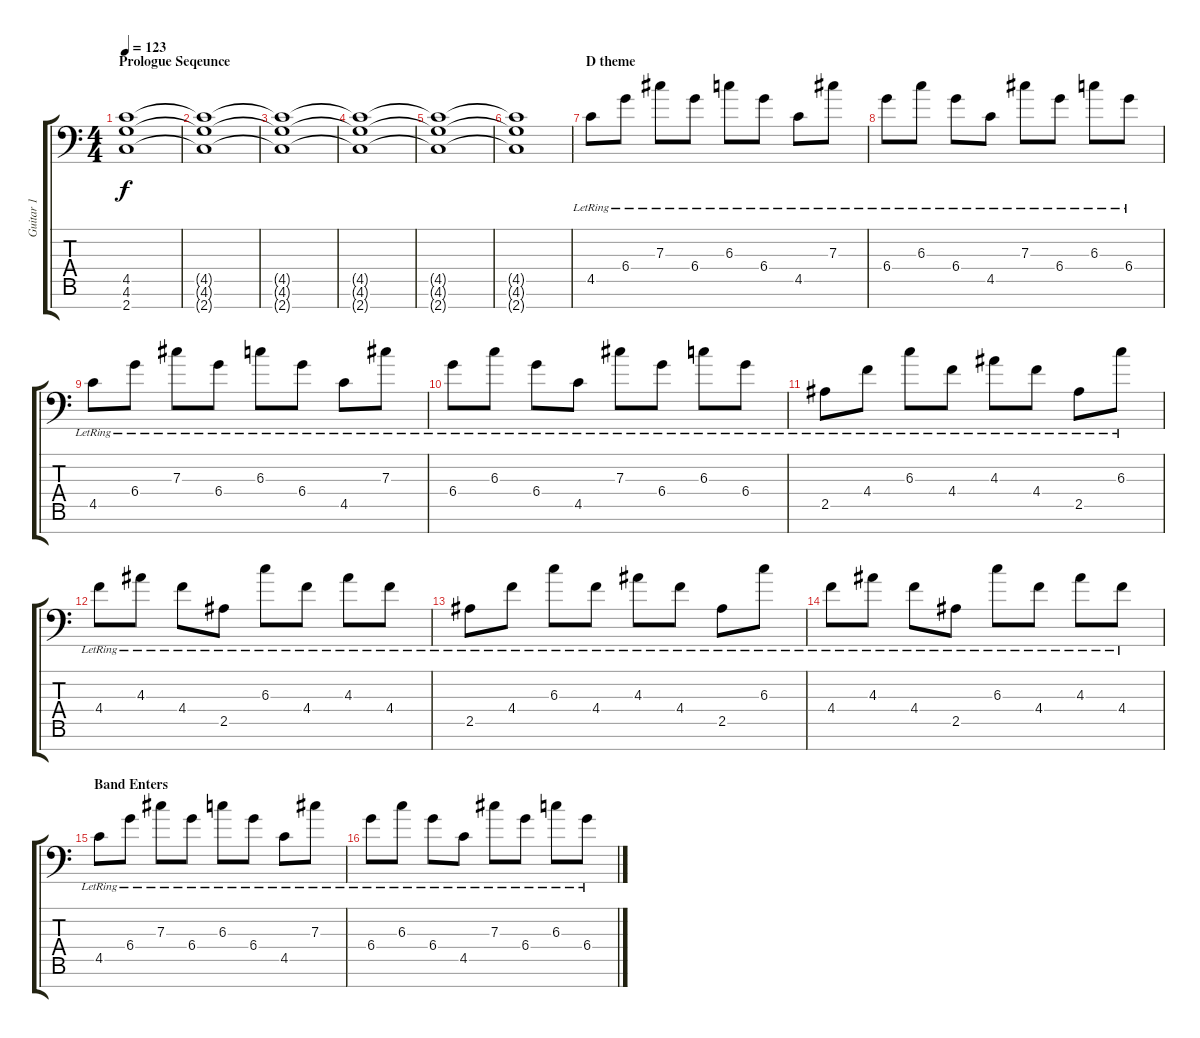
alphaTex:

\track ("Guitar 1" "Guitar 1") {instrument distortionguitar}
\staff {score tabs}
\tuning (Eb4 Bb3 Gb3 Db3 Ab2 Eb2 Bb1) {hide}
\ts (4 4)
\section ("" "Prologue Seqeunce")
\tempo 123
\clef f4
\ks c
(4.5 4.6 2.7).1{dy f} |
(4.5{t} 4.6{t} 2.7{t}).1 |
(4.5{t} 4.6{t} 2.7{t}).1 |
(4.5{t} 4.6{t} 2.7{t}).1 |
(4.5{t} 4.6{t} 2.7{t}).1 |
(4.5{t} 4.6{t} 2.7{t}).1 |
\section ("" "D theme")
4.5{lr}.8{instrument acousticguitarsteel} 6.4{lr}.8 7.3{lr}.8 6.4{lr}.8 6.3{lr}.8 6.4{lr}.8 4.5{lr}.8 7.3{lr}.8 |
6.4{lr}.8 6.3{lr}.8 6.4{lr}.8 4.5{lr}.8 7.3{lr}.8 6.4{lr}.8 6.3{lr}.8 6.4{lr}.8 |
4.5{lr}.8 6.4{lr}.8 7.3{lr}.8 6.4{lr}.8 6.3{lr}.8 6.4{lr}.8 4.5{lr}.8 7.3{lr}.8 |
6.4{lr}.8 6.3{lr}.8 6.4{lr}.8 4.5{lr}.8 7.3{lr}.8 6.4{lr}.8 6.3{lr}.8 6.4{lr}.8 |
2.5{lr}.8 4.4{lr}.8 6.3{lr}.8 4.4{lr}.8 4.3{lr}.8 4.4{lr}.8 2.5{lr}.8 6.3{lr}.8 |
4.4{lr}.8 4.3{lr}.8 4.4{lr}.8 2.5{lr}.8 6.3{lr}.8 4.4{lr}.8 4.3{lr}.8 4.4{lr}.8 |
2.5{lr}.8 4.4{lr}.8 6.3{lr}.8 4.4{lr}.8 4.3{lr}.8 4.4{lr}.8 2.5{lr}.8 6.3{lr}.8 |
4.4{lr}.8 4.3{lr}.8 4.4{lr}.8 2.5{lr}.8 6.3{lr}.8 4.4{lr}.8 4.3{lr}.8 4.4{lr}.8 |
\section ("" "Band Enters")
4.5{lr}.8 6.4{lr}.8 7.3{lr}.8 6.4{lr}.8 6.3{lr}.8 6.4{lr}.8 4.5{lr}.8 7.3{lr}.8 |
6.4{lr}.8 6.3{lr}.8 6.4{lr}.8 4.5{lr}.8 7.3{lr}.8 6.4{lr}.8 6.3{lr}.8 6.4{lr}.8
